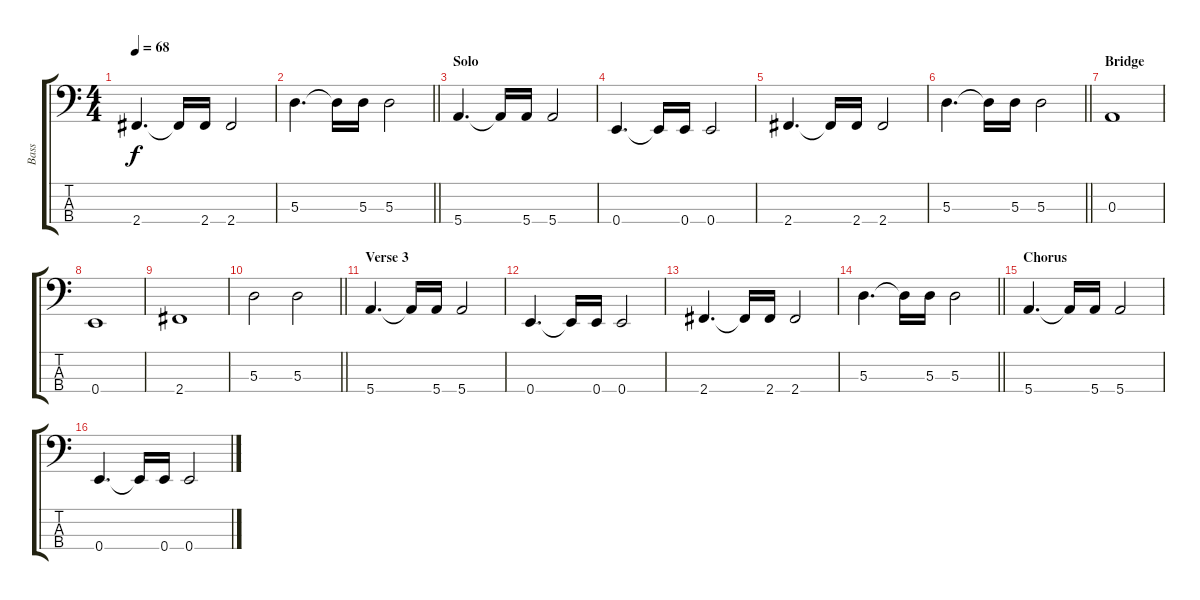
\track ("Bass" "Bass") {instrument electricbassfinger}
\staff {score tabs}
\tuning (G2 D2 A1 E1) {hide}
\ts (4 4)
\tempo 68
\clef f4
\ks c
2.4.4{d dy f} 2.4{t}.16 2.4.16 2.4.2 |
\barLineRight lightlight
5.3.4{d} 5.3{t}.16 5.3.16 5.3.2 |
\section ("" "Solo")
5.4.4{d} 5.4{t}.16 5.4.16 5.4.2 |
0.4.4{d} 0.4{t}.16 0.4.16 0.4.2 |
2.4.4{d} 2.4{t}.16 2.4.16 2.4.2 |
\barLineRight lightlight
5.3.4{d} 5.3{t}.16 5.3.16 5.3.2 |
\section ("" "Bridge")
0.3.1 |
0.4.1 |
2.4.1 |
\barLineRight lightlight
5.3.2 5.3.2 |
\section ("" "Verse 3")
5.4.4{d} 5.4{t}.16 5.4.16 5.4.2 |
0.4.4{d} 0.4{t}.16 0.4.16 0.4.2 |
2.4.4{d} 2.4{t}.16 2.4.16 2.4.2 |
\barLineRight lightlight
5.3.4{d} 5.3{t}.16 5.3.16 5.3.2 |
\section ("" "Chorus")
5.4.4{d} 5.4{t}.16 5.4.16 5.4.2 |
0.4.4{d} 0.4{t}.16 0.4.16 0.4.2
